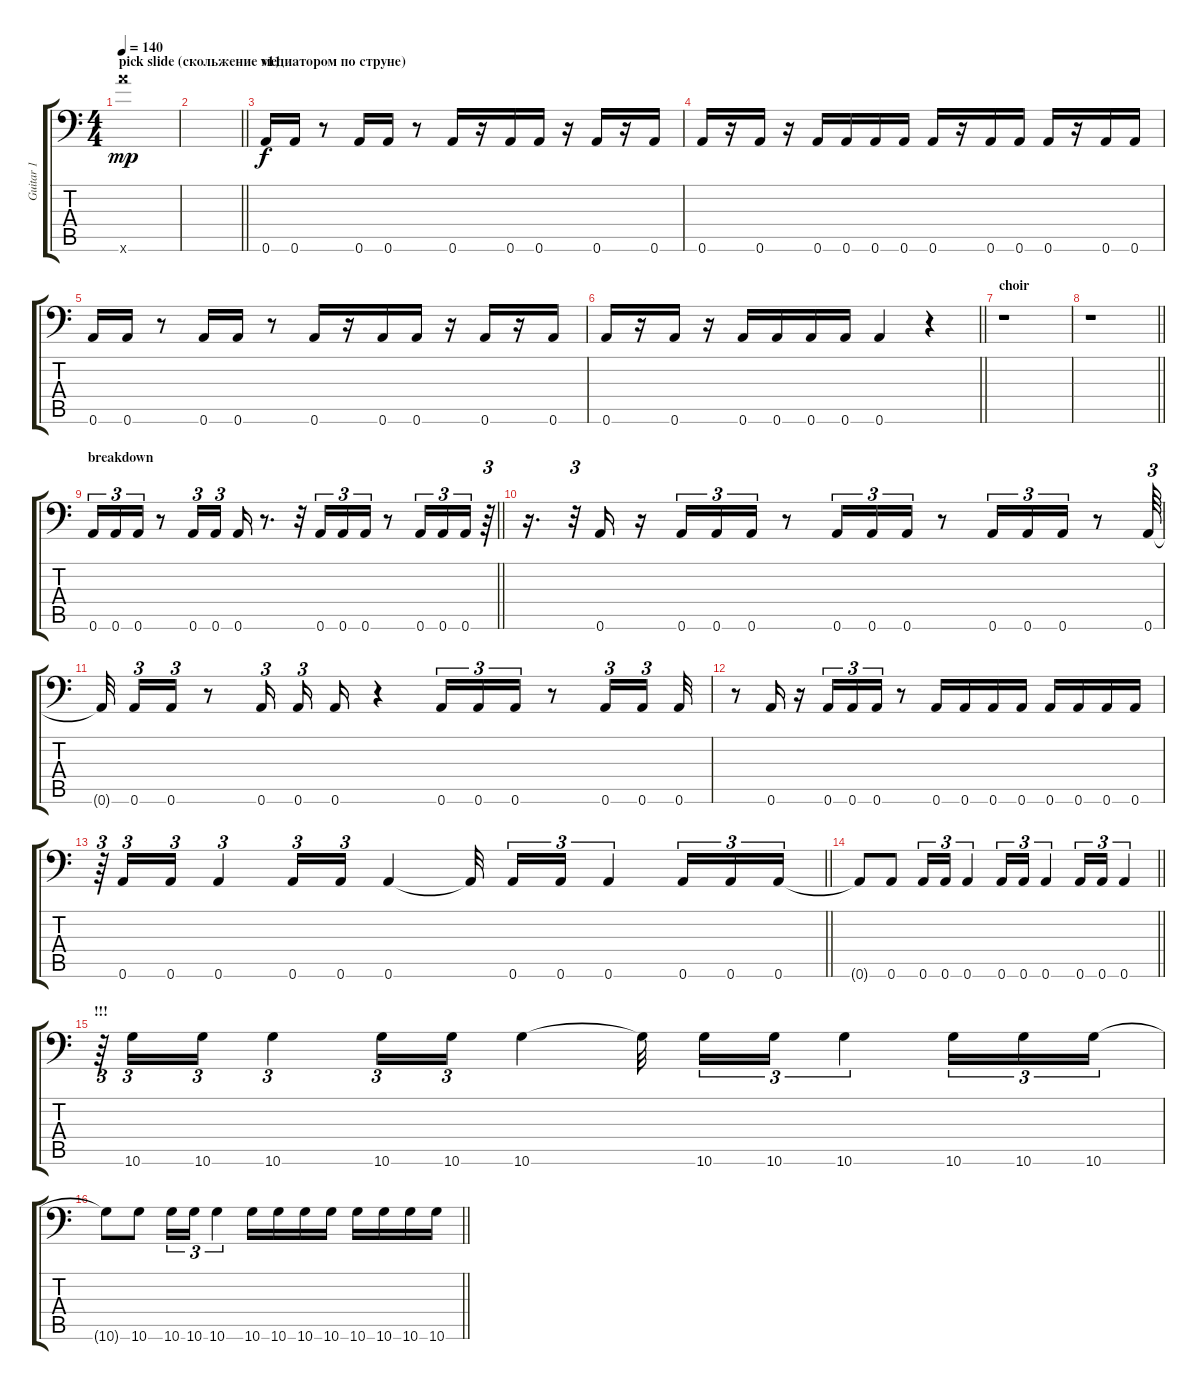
\track ("Guitar 1" "Guitar 1") {instrument overdrivenguitar}
\staff {score tabs}
\tuning (B3 G3 D3 A2 E2 A1) {hide}
\ts (4 4)
\section ("" "pick slide (скольжение медиатором по струне)")
\tempo 140
\clef f4
\ks c
24.6{x}.1{dy mp} |
\barLineRight lightlight
|
\section ("" "v11")
0.6.16{dy f} 0.6.16 r.8 0.6.16 0.6.16 r.8 0.6.16 r.16 0.6.16 0.6.16 r.16 0.6.16 r.16 0.6.16 |
0.6.16 r.16 0.6.16 r.16 0.6.16 0.6.16 0.6.16 0.6.16 0.6.16 r.16 0.6.16 0.6.16 0.6.16 r.16 0.6.16 0.6.16 |
0.6.16 0.6.16 r.8 0.6.16 0.6.16 r.8 0.6.16 r.16 0.6.16 0.6.16 r.16 0.6.16 r.16 0.6.16 |
\barLineRight lightlight
0.6.16 r.16 0.6.16 r.16 0.6.16 0.6.16 0.6.16 0.6.16 0.6.4 r.4 |
\section ("" "choir")
r.1 |
\barLineRight lightlight
r.1 |
\section ("" "breakdown")
\barLineRight lightlight
0.6.16{tu (3 2)} 0.6.16{tu (3 2)} 0.6.16{tu (3 2)} r.8 0.6.16{tu (3 2)} 0.6.16{tu (3 2) beam splitsecondary} 0.6.16 r.8{d} r.32 0.6.16{tu (3 2)} 0.6.16{tu (3 2)} 0.6.16{tu (3 2)} r.8 0.6.16{tu (3 2)} 0.6.16{tu (3 2)} 0.6.16{tu (3 2)} r.64{tu (3 2)} |
r.16{d} r.32{tu (3 2)} 0.6.16 r.16 0.6.16{tu (3 2)} 0.6.16{tu (3 2)} 0.6.16{tu (3 2)} r.8 0.6.16{tu (3 2)} 0.6.16{tu (3 2)} 0.6.16{tu (3 2)} r.8 0.6.16{tu (3 2)} 0.6.16{tu (3 2)} 0.6.16{tu (3 2)} r.8 0.6.64{tu (3 2)} |
0.6{t}.32{beam splitsecondary} 0.6.16{tu (3 2)} 0.6.16{tu (3 2)} r.8 0.6.16{tu (3 2)} 0.6.16{tu (3 2)} 0.6.16 r.4 0.6.16{tu (3 2)} 0.6.16{tu (3 2)} 0.6.16{tu (3 2)} r.8 0.6.16{tu (3 2)} 0.6.16{tu (3 2) beam splitsecondary} 0.6.32 |
r.8 0.6.16 r.16 0.6.16{tu (3 2)} 0.6.16{tu (3 2)} 0.6.16{tu (3 2)} r.8 0.6.16 0.6.16 0.6.16 0.6.16 0.6.16 0.6.16 0.6.16 0.6.16 |
\barLineRight lightlight
r.64{tu (3 2)} 0.6.16{tu (3 2)} 0.6.16{tu (3 2)} 0.6.4{tu (3 2)} 0.6.16{tu (3 2)} 0.6.16{tu (3 2)} 0.6.4 0.6{t}.32{beam splitsecondary} 0.6.16{tu (3 2)} 0.6.16{tu (3 2)} 0.6.4{tu (3 2)} 0.6.16{tu (3 2)} 0.6.16{tu (3 2)} 0.6.16{tu (3 2)} |
\barLineRight lightlight
0.6{t}.8 0.6.8 0.6.16{tu (3 2)} 0.6.16{tu (3 2)} 0.6.4{tu (3 2)} 0.6.16{tu (3 2)} 0.6.16{tu (3 2)} 0.6.4{tu (3 2)} 0.6.16{tu (3 2)} 0.6.16{tu (3 2)} 0.6.4{tu (3 2)} |
\section ("" "!!!")
r.64{tu (3 2)} 10.6.16{tu (3 2)} 10.6.16{tu (3 2)} 10.6.4{tu (3 2)} 10.6.16{tu (3 2)} 10.6.16{tu (3 2)} 10.6.4 10.6{t}.32{beam splitsecondary} 10.6.16{tu (3 2)} 10.6.16{tu (3 2)} 10.6.4{tu (3 2)} 10.6.16{tu (3 2)} 10.6.16{tu (3 2)} 10.6.16{tu (3 2)} |
\barLineRight lightlight
10.6{t}.8 10.6.8 10.6.16{tu (3 2)} 10.6.16{tu (3 2)} 10.6.4{tu (3 2)} 10.6.16 10.6.16 10.6.16 10.6.16 10.6.16 10.6.16 10.6.16 10.6.16
